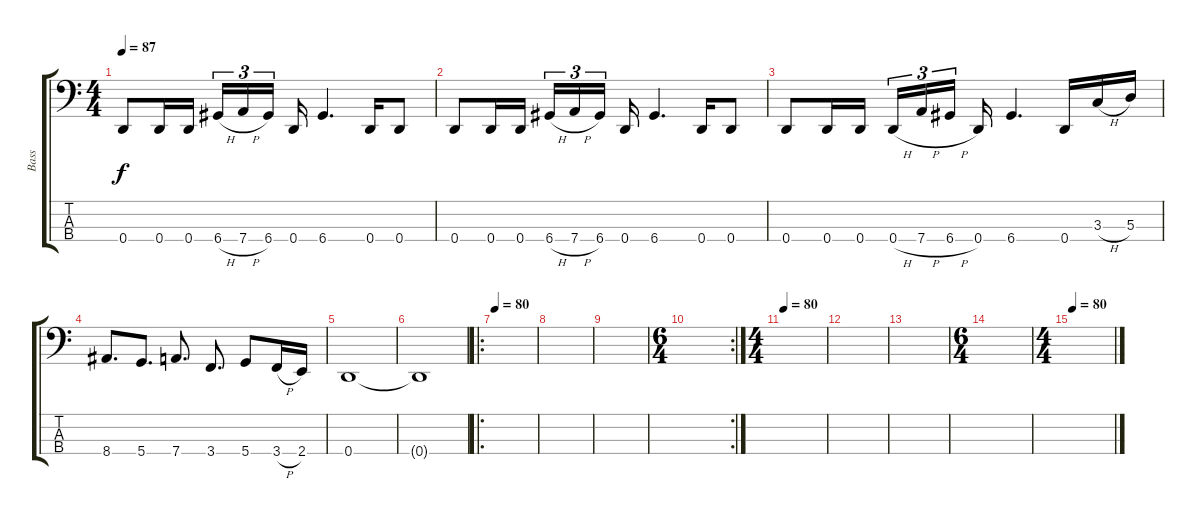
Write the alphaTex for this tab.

\track ("Bass" "Bass") {instrument electricbassfinger}
\staff {score tabs}
\tuning (G2 D2 A1 D1) {hide}
\ts (4 4)
\tempo 87
\clef f4
\ks c
0.4.8{dy f} 0.4.16 0.4.16 6.4{h}.16{tu (3 2)} 7.4{h}.16{tu (3 2)} 6.4.16{tu (3 2)} 0.4.16 6.4.4{d} 0.4.16 0.4.8 |
0.4.8 0.4.16 0.4.16 6.4{h}.16{tu (3 2)} 7.4{h}.16{tu (3 2)} 6.4.16{tu (3 2)} 0.4.16 6.4.4{d} 0.4.16 0.4.8 |
0.4.8 0.4.16 0.4.16 0.4{h}.16{tu (3 2)} 7.4{h}.16{tu (3 2)} 6.4{h}.16{tu (3 2)} 0.4.16 6.4.4{d} 0.4.16 3.3{h}.16 5.3.16 |
8.4.8{d} 5.4.8{d} 7.4.8{d} 3.4.8{d} 5.4.8 3.4{h}.16 2.4.16 |
0.4.1 |
0.4{t}.1 |
\ro
\tempo 80
|
|
|
\rc 2
\ts (6 4)
|
\ts (4 4)
\tempo 80
|
|
|
\ts (6 4)
|
\ts (4 4)
\tempo 80
